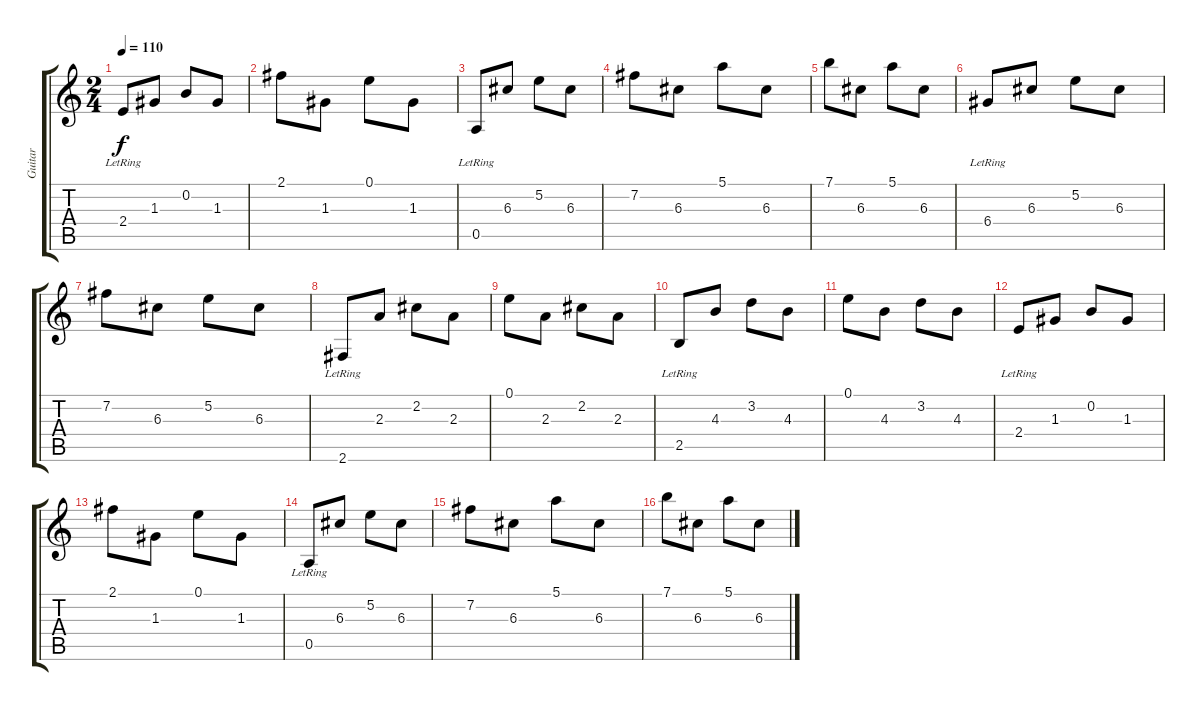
\track ("Guitar" "Guitar") {instrument acousticguitarsteel}
\staff {score tabs}
\tuning (E4 B3 G3 D3 A2 E2) {hide}
\ts (2 4)
\tempo 110
\clef g2
\ks c
2.4{lr}.8{dy f} 1.3.8 0.2.8 1.3.8 |
2.1.8 1.3.8 0.1.8 1.3.8 |
0.5{lr}.8 6.3.8 5.2.8 6.3.8 |
7.2.8 6.3.8 5.1.8 6.3.8 |
7.1.8 6.3.8 5.1.8 6.3.8 |
6.4{lr}.8 6.3.8 5.2.8 6.3.8 |
7.2.8 6.3.8 5.2.8 6.3.8 |
2.6{lr}.8 2.3.8 2.2.8 2.3.8 |
0.1.8 2.3.8 2.2.8 2.3.8 |
2.5{lr}.8 4.3.8 3.2.8 4.3.8 |
0.1.8 4.3.8 3.2.8 4.3.8 |
2.4{lr}.8 1.3.8 0.2.8 1.3.8 |
2.1.8 1.3.8 0.1.8 1.3.8 |
0.5{lr}.8 6.3.8 5.2.8 6.3.8 |
7.2.8 6.3.8 5.1.8 6.3.8 |
7.1.8 6.3.8 5.1.8 6.3.8
